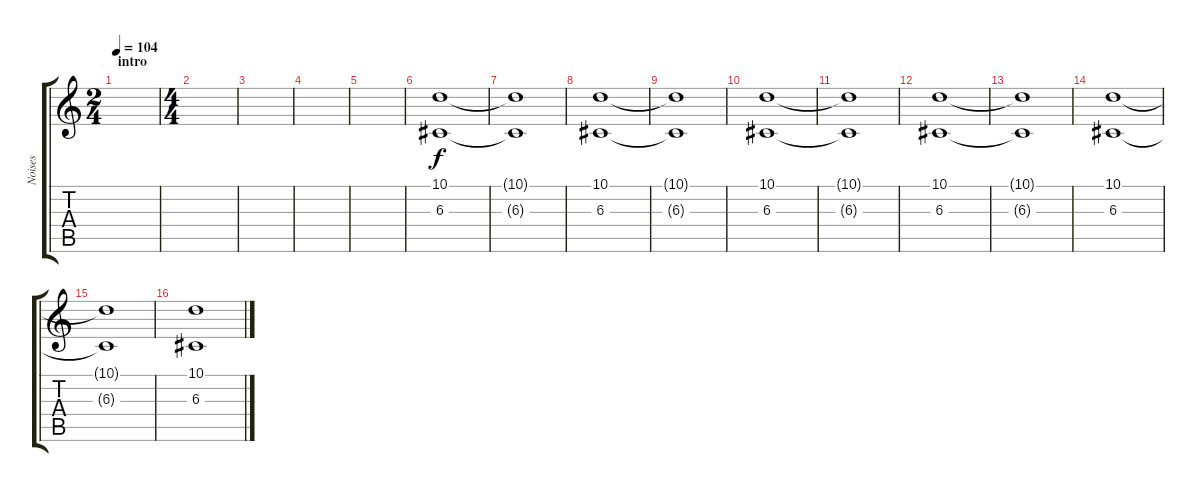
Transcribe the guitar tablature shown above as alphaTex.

\track ("Noises" "Noises") {instrument reversecymbal}
\staff {score tabs}
\tuning (E4 B3 G3 D3 A2 E2) {hide}
\ts (2 4)
\section ("" "intro")
\tempo 104
\tempo 110
\tempo 104
\clef g2
\ks c
|
\ts (4 4)
|
|
|
|
(10.1 6.3).1 |
(10.1{t} 6.3{t}).1 |
(10.1 6.3).1 |
(10.1{t} 6.3{t}).1 |
(10.1 6.3).1 |
(10.1{t} 6.3{t}).1 |
(10.1 6.3).1 |
(10.1{t} 6.3{t}).1 |
(10.1 6.3).1 |
(10.1{t} 6.3{t}).1 |
(10.1 6.3).1
